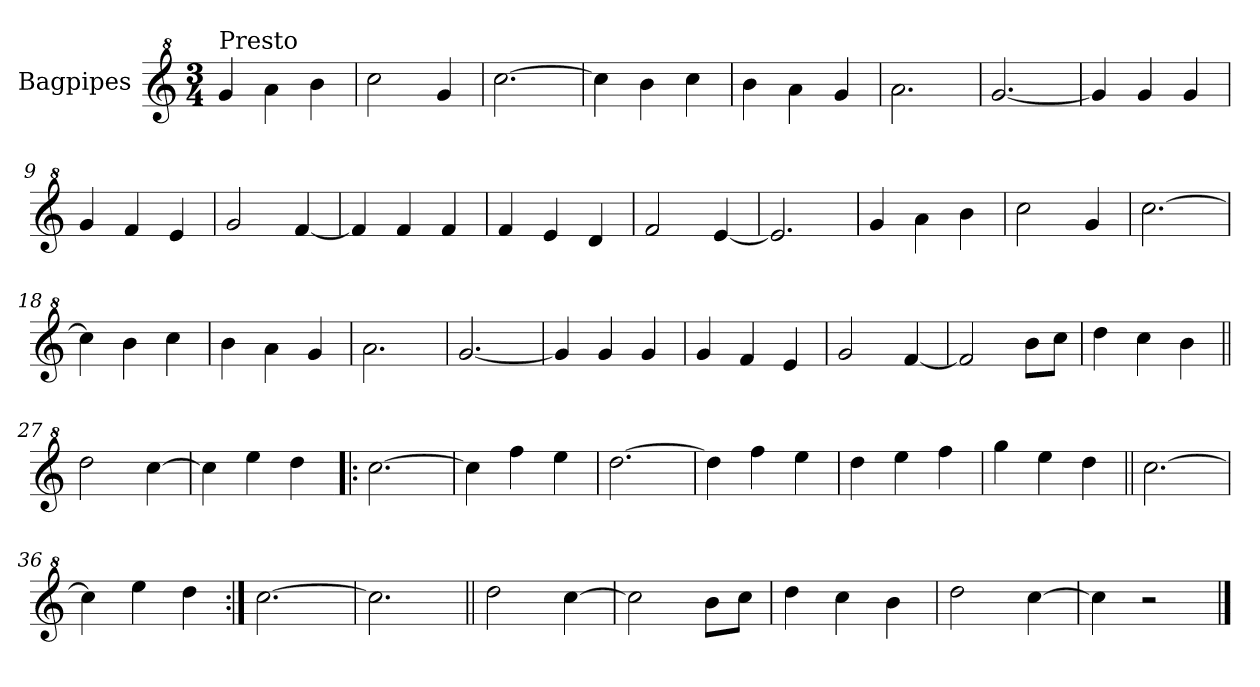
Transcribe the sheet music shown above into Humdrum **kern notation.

**kern
*part1
*staff1
*I"Bagpipes
*I'Bag
*clefG^2
*k[]
*C:
*M3/4
=1
!LO:TX:a:t=Presto
4gg/
4aa\
4bb\
=2
2ccc\
4gg/
=3
[2.ccc\
=4
4ccc\]
4bb\
4ccc\
=5
4bb\
4aa\
4gg/
=6
2.aa\
=7
[2.gg/
=8
4gg/]
4gg/
4gg/
=9
4gg/
4ff/
4ee/
=10
2gg/
[4ff/
=11
4ff/]
4ff/
4ff/
=12
4ff/
4ee/
4dd/
=13
2ff/
[4ee/
=14
2.ee/]
=15
4gg/
4aa\
4bb\
!!LO:LB:g=z
=16
2ccc\
4gg/
=17
[2.ccc\
=18
4ccc\]
4bb\
4ccc\
=19
4bb\
4aa\
4gg/
=20
2.aa\
=21
[2.gg/
=22
4gg/]
4gg/
4gg/
=23
4gg/
4ff/
4ee/
=24
2gg/
[4ff/
=25
2ff/]
8bb\L
8ccc\J
=26
4ddd\
4ccc\
4bb\
=27||
2ddd\
[4ccc\
=28
4ccc\]
4eee\
4ddd\
=29!|:
[2.ccc\
=30
4ccc\]
4fff\
4eee\
!!LO:LB:g=z
=31
[2.ddd\
=32
4ddd\]
4fff\
4eee\
=33
4ddd\
4eee\
4fff\
=34
4ggg\
4eee\
4ddd\
=35||
[2.ccc\
=36
4ccc\]
4eee\
4ddd\
=37:|!
[2.ccc\
=38
2.ccc\]
=39||
2ddd\
[4ccc\
=40
2ccc\]
8bb\L
8ccc\J
=41
4ddd\
4ccc\
4bb\
=42
2ddd\
[4ccc\
=43
4ccc\]
2r
==
*-
